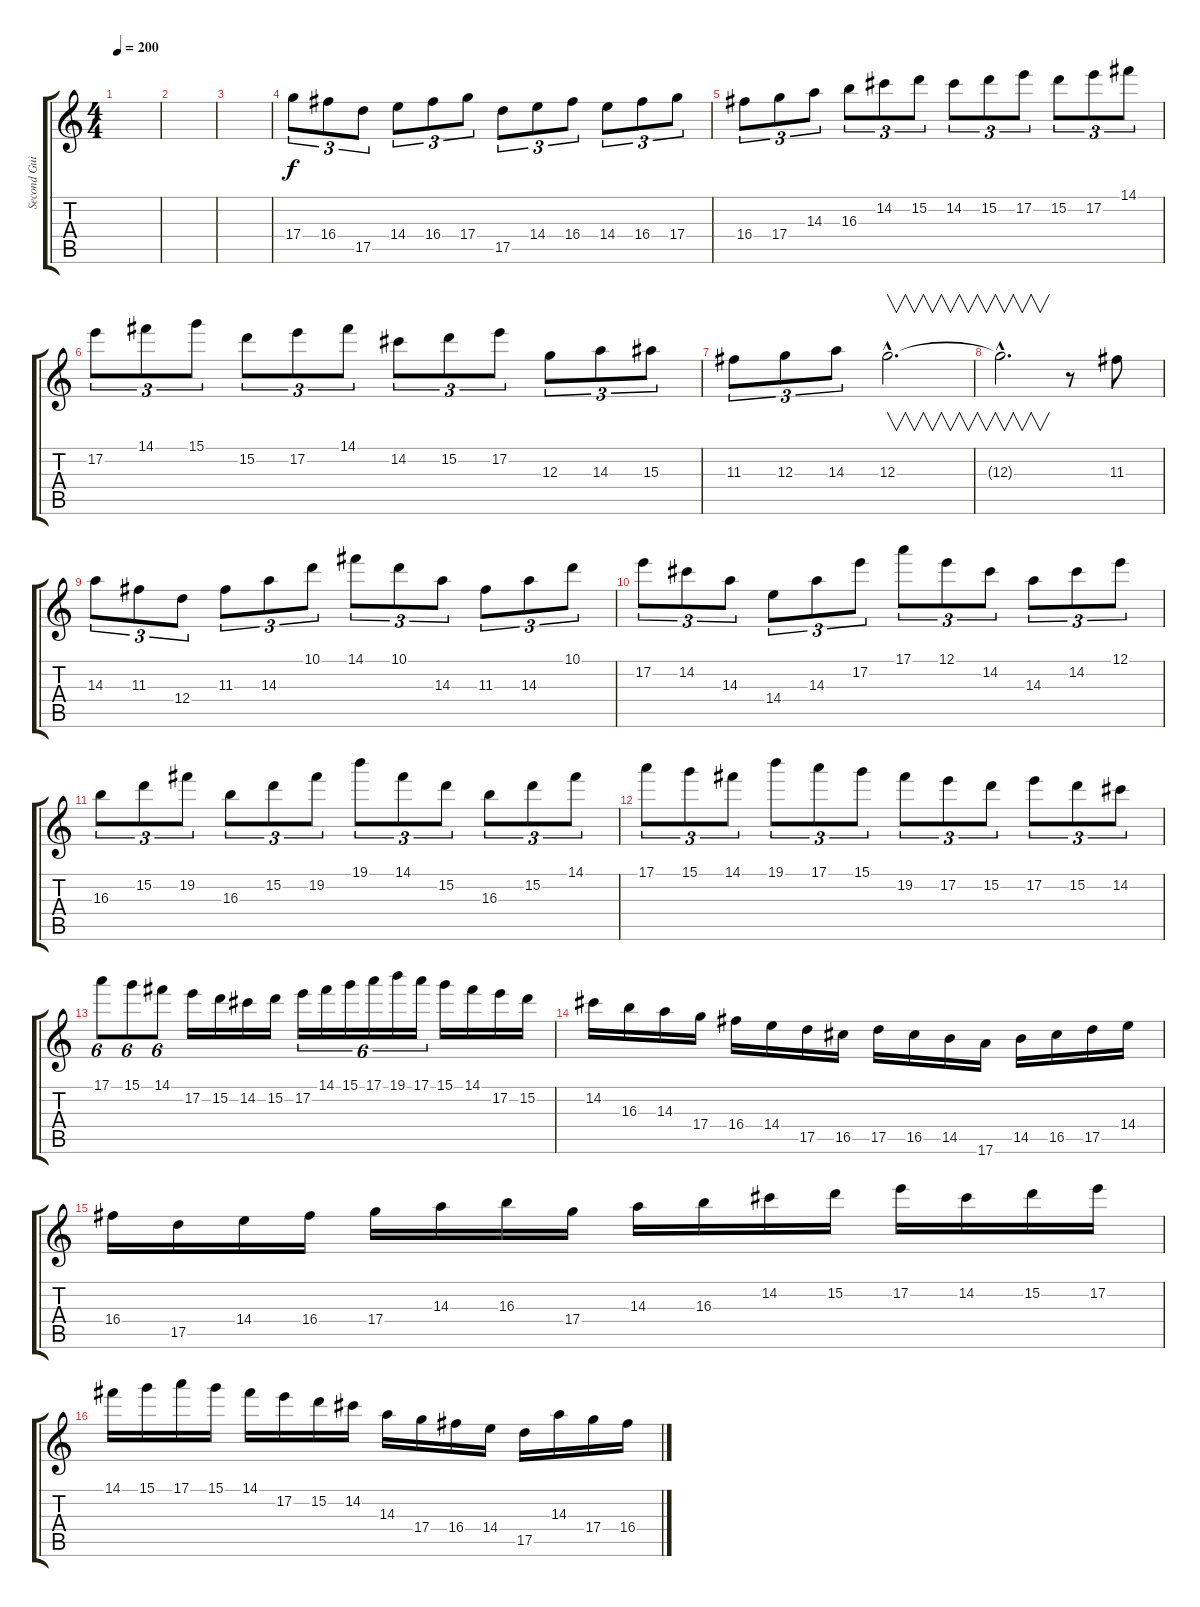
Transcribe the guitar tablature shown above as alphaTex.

\track ("Second Guitar" "Second Gui") {instrument distortionguitar}
\staff {score tabs}
\tuning (E4 B3 G3 D3 A2 E2) {hide}
\ts (4 4)
\tempo 200
\clef g2
\ks c
|
|
|
17.4.8{tu (3 2)} 16.4.8{tu (3 2)} 17.5.8{tu (3 2)} 14.4.8{tu (3 2)} 16.4.8{tu (3 2)} 17.4.8{tu (3 2)} 17.5.8{tu (3 2)} 14.4.8{tu (3 2)} 16.4.8{tu (3 2)} 14.4.8{tu (3 2)} 16.4.8{tu (3 2)} 17.4.8{tu (3 2)} |
16.4.8{tu (3 2)} 17.4.8{tu (3 2)} 14.3.8{tu (3 2)} 16.3.8{tu (3 2)} 14.2.8{tu (3 2)} 15.2.8{tu (3 2)} 14.2.8{tu (3 2)} 15.2.8{tu (3 2)} 17.2.8{tu (3 2)} 15.2.8{tu (3 2)} 17.2.8{tu (3 2)} 14.1.8{tu (3 2)} |
17.2.8{tu (3 2)} 14.1.8{tu (3 2)} 15.1.8{tu (3 2)} 15.2.8{tu (3 2)} 17.2.8{tu (3 2)} 14.1.8{tu (3 2)} 14.2.8{tu (3 2)} 15.2.8{tu (3 2)} 17.2.8{tu (3 2)} 12.3.8{tu (3 2)} 14.3.8{tu (3 2)} 15.3.8{tu (3 2)} |
11.3.8{tu (3 2)} 12.3.8{tu (3 2)} 14.3.8{tu (3 2)} 12.3{hac}.2{v d} |
12.3{hac t}.2{v d} r.8 11.3.8 |
14.3.8{tu (3 2)} 11.3.8{tu (3 2)} 12.4.8{tu (3 2)} 11.3.8{tu (3 2)} 14.3.8{tu (3 2)} 10.1.8{tu (3 2)} 14.1.8{tu (3 2)} 10.1.8{tu (3 2)} 14.3.8{tu (3 2)} 11.3.8{tu (3 2)} 14.3.8{tu (3 2)} 10.1.8{tu (3 2)} |
17.2.8{tu (3 2)} 14.2.8{tu (3 2)} 14.3.8{tu (3 2)} 14.4.8{tu (3 2)} 14.3.8{tu (3 2)} 17.2.8{tu (3 2)} 17.1.8{tu (3 2)} 12.1.8{tu (3 2)} 14.2.8{tu (3 2)} 14.3.8{tu (3 2)} 14.2.8{tu (3 2)} 12.1.8{tu (3 2)} |
16.3.8{tu (3 2)} 15.2.8{tu (3 2)} 19.2.8{tu (3 2)} 16.3.8{tu (3 2)} 15.2.8{tu (3 2)} 19.2.8{tu (3 2)} 19.1.8{tu (3 2)} 14.1.8{tu (3 2)} 15.2.8{tu (3 2)} 16.3.8{tu (3 2)} 15.2.8{tu (3 2)} 14.1.8{tu (3 2)} |
17.1.8{tu (3 2)} 15.1.8{tu (3 2)} 14.1.8{tu (3 2)} 19.1.8{tu (3 2)} 17.1.8{tu (3 2)} 15.1.8{tu (3 2)} 19.2.8{tu (3 2)} 17.2.8{tu (3 2)} 15.2.8{tu (3 2)} 17.2.8{tu (3 2)} 15.2.8{tu (3 2)} 14.2.8{tu (3 2)} |
17.1.8{tu (6 4)} 15.1.8{tu (6 4)} 14.1.8{tu (6 4)} 17.2.16 15.2.16 14.2.16 15.2.16 17.2.16{tu (6 4)} 14.1.16{tu (6 4)} 15.1.16{tu (6 4)} 17.1.16{tu (6 4)} 19.1.16{tu (6 4)} 17.1.16{tu (6 4)} 15.1.16 14.1.16 17.2.16 15.2.16 |
14.2.16 16.3.16 14.3.16 17.4.16 16.4.16 14.4.16 17.5.16 16.5.16 17.5.16 16.5.16 14.5.16 17.6.16 14.5.16 16.5.16 17.5.16 14.4.16 |
16.4.16 17.5.16 14.4.16 16.4.16 17.4.16 14.3.16 16.3.16 17.4.16 14.3.16 16.3.16 14.2.16 15.2.16 17.2.16 14.2.16 15.2.16 17.2.16 |
14.1.16 15.1.16 17.1.16 15.1.16 14.1.16 17.2.16 15.2.16 14.2.16 14.3.16 17.4.16 16.4.16 14.4.16 17.5.16 14.3.16 17.4.16 16.4.16
